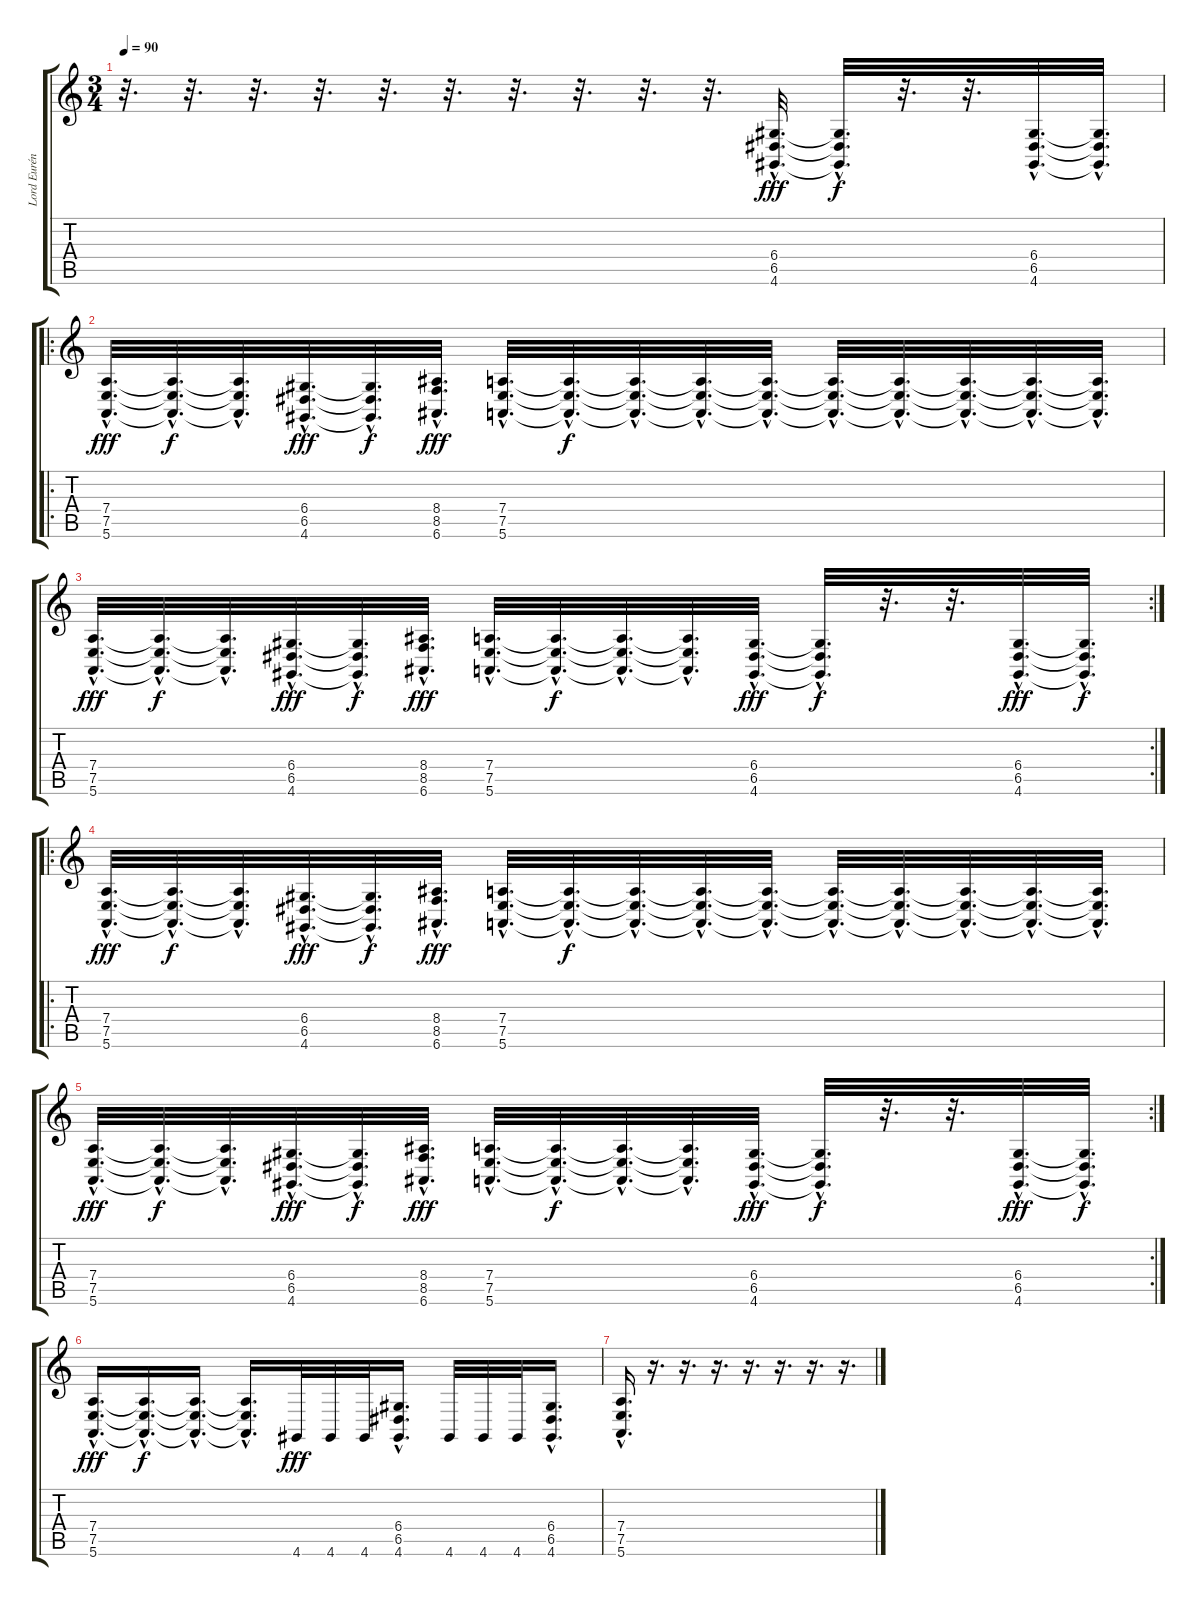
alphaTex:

\track ("Lord Eurén" "Lord Eurén") {instrument stringensemble1}
\staff {score tabs}
\tuning (E4 B3 G3 D3 A2 E2) {hide}
\ts (3 4)
\tempo 90
\clef g2
\ks c
r.32{d dy f} r.32{d} r.32{d} r.32{d} r.32{d} r.32{d} r.32{d} r.32{d} r.32{d} r.32{d} (6.4{hac} 6.5{hac} 4.6{hac}).32{d dy fff} (6.4{hac t} 6.5{hac t} 4.6{hac t}).32{d dy f} r.32{d} r.32{d} (6.4{hac} 6.5{hac} 4.6{hac}).32{d} (6.4{hac t} 6.5{hac t} 4.6{hac t}).32{d} |
\ro
(7.4{hac} 7.5{hac} 5.6{hac}).32{d dy fff} (7.4{hac t} 7.5{hac t} 5.6{hac t}).32{d dy f} (7.4{hac t} 7.5{hac t} 5.6{hac t}).32{d} (6.4{hac} 6.5{hac} 4.6{hac}).32{d dy fff} (6.4{hac t} 6.5{hac t} 4.6{hac t}).32{d dy f} (8.4{hac} 8.5{hac} 6.6{hac}).32{d dy fff} (7.4{hac} 7.5{hac} 5.6{hac}).32{d} (7.4{hac t} 7.5{hac t} 5.6{hac t}).32{d dy f} (7.4{hac t} 7.5{hac t} 5.6{hac t}).32{d} (7.4{hac t} 7.5{hac t} 5.6{hac t}).32{d} (7.4{hac t} 7.5{hac t} 5.6{hac t}).32{d} (7.4{hac t} 7.5{hac t} 5.6{hac t}).32{d} (7.4{hac t} 7.5{hac t} 5.6{hac t}).32{d} (7.4{hac t} 7.5{hac t} 5.6{hac t}).32{d} (7.4{hac t} 7.5{hac t} 5.6{hac t}).32{d} (7.4{hac t} 7.5{hac t} 5.6{hac t}).32{d} |
\rc 2
(7.4{hac} 7.5{hac} 5.6{hac}).32{d dy fff} (7.4{hac t} 7.5{hac t} 5.6{hac t}).32{d dy f} (7.4{hac t} 7.5{hac t} 5.6{hac t}).32{d} (6.4{hac} 6.5{hac} 4.6{hac}).32{d dy fff} (6.4{hac t} 6.5{hac t} 4.6{hac t}).32{d dy f} (8.4{hac} 8.5{hac} 6.6{hac}).32{d dy fff} (7.4{hac} 7.5{hac} 5.6{hac}).32{d} (7.4{hac t} 7.5{hac t} 5.6{hac t}).32{d dy f} (7.4{hac t} 7.5{hac t} 5.6{hac t}).32{d} (7.4{hac t} 7.5{hac t} 5.6{hac t}).32{d} (6.4{hac} 6.5{hac} 4.6{hac}).32{d dy fff} (6.4{hac t} 6.5{hac t} 4.6{hac t}).32{d dy f} r.32{d} r.32{d} (6.4{hac} 6.5{hac} 4.6{hac}).32{d dy fff} (6.4{hac t} 6.5{hac t} 4.6{hac t}).32{d dy f} |
\ro
(7.4{hac} 7.5{hac} 5.6{hac}).32{d dy fff} (7.4{hac t} 7.5{hac t} 5.6{hac t}).32{d dy f} (7.4{hac t} 7.5{hac t} 5.6{hac t}).32{d} (6.4{hac} 6.5{hac} 4.6{hac}).32{d dy fff} (6.4{hac t} 6.5{hac t} 4.6{hac t}).32{d dy f} (8.4{hac} 8.5{hac} 6.6{hac}).32{d dy fff} (7.4{hac} 7.5{hac} 5.6{hac}).32{d} (7.4{hac t} 7.5{hac t} 5.6{hac t}).32{d dy f} (7.4{hac t} 7.5{hac t} 5.6{hac t}).32{d} (7.4{hac t} 7.5{hac t} 5.6{hac t}).32{d} (7.4{hac t} 7.5{hac t} 5.6{hac t}).32{d} (7.4{hac t} 7.5{hac t} 5.6{hac t}).32{d} (7.4{hac t} 7.5{hac t} 5.6{hac t}).32{d} (7.4{hac t} 7.5{hac t} 5.6{hac t}).32{d} (7.4{hac t} 7.5{hac t} 5.6{hac t}).32{d} (7.4{hac t} 7.5{hac t} 5.6{hac t}).32{d} |
\rc 2
(7.4{hac} 7.5{hac} 5.6{hac}).32{d dy fff} (7.4{hac t} 7.5{hac t} 5.6{hac t}).32{d dy f} (7.4{hac t} 7.5{hac t} 5.6{hac t}).32{d} (6.4{hac} 6.5{hac} 4.6{hac}).32{d dy fff} (6.4{hac t} 6.5{hac t} 4.6{hac t}).32{d dy f} (8.4{hac} 8.5{hac} 6.6{hac}).32{d dy fff} (7.4{hac} 7.5{hac} 5.6{hac}).32{d} (7.4{hac t} 7.5{hac t} 5.6{hac t}).32{d dy f} (7.4{hac t} 7.5{hac t} 5.6{hac t}).32{d} (7.4{hac t} 7.5{hac t} 5.6{hac t}).32{d} (6.4{hac} 6.5{hac} 4.6{hac}).32{d dy fff} (6.4{hac t} 6.5{hac t} 4.6{hac t}).32{d dy f} r.32{d} r.32{d} (6.4{hac} 6.5{hac} 4.6{hac}).32{d dy fff} (6.4{hac t} 6.5{hac t} 4.6{hac t}).32{d dy f} |
(7.4{hac} 7.5{hac} 5.6{hac}).16{d dy fff} (7.4{hac t} 7.5{hac t} 5.6{hac t}).16{d dy f} (7.4{hac t} 7.5{hac t} 5.6{hac t}).16{d} (7.4{hac t} 7.5{hac t} 5.6{hac t}).16{d} 4.6.32{dy fff} 4.6.32 4.6.32 (6.4{hac} 6.5{hac} 4.6{hac}).16{d} 4.6.32 4.6.32 4.6.32 (6.4{hac} 6.5{hac} 4.6{hac}).16{d} |
(7.4{hac} 7.5{hac} 5.6{hac}).16{d} r.16{d} r.16{d} r.16{d} r.16{d} r.16{d} r.16{d} r.16{d}
